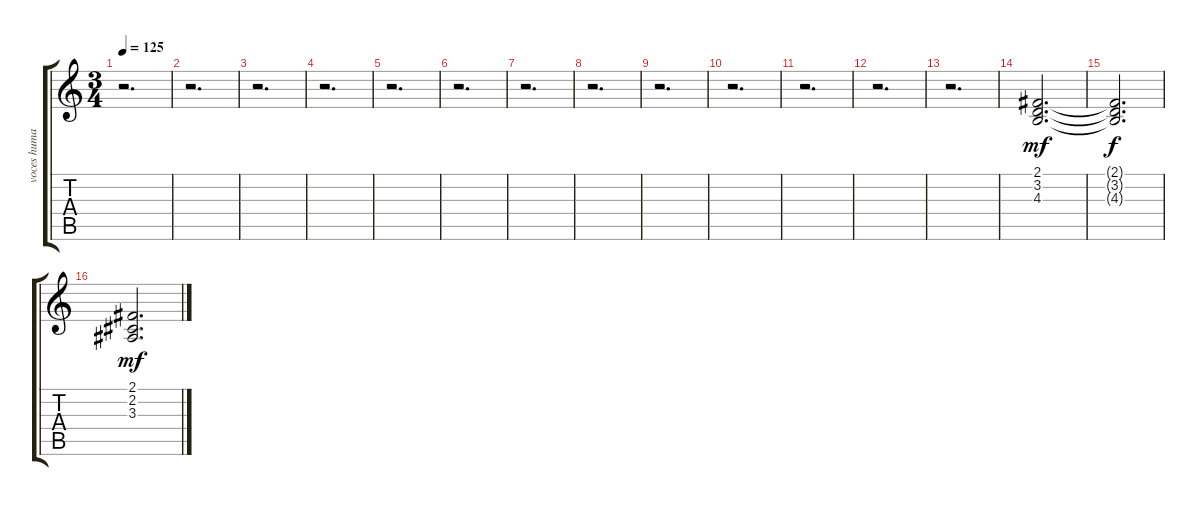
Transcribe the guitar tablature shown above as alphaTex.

\track ("voces humanas" "voces huma") {instrument choiraahs}
\staff {score tabs}
\tuning (E4 B3 G3 D3 A2 E2) {hide}
\ts (3 4)
\tempo 125
\clef g2
\ks c
r.2{d dy f} |
r.2{d} |
r.2{d} |
r.2{d} |
r.2{d} |
r.2{d} |
r.2{d} |
r.2{d} |
r.2{d} |
r.2{d} |
r.2{d} |
r.2{d} |
r.2{d} |
(2.1 3.2 4.3).2{d dy mf} |
(2.1{t} 3.2{t} 4.3{t}).2{d dy f} |
(2.1 2.2 3.3).2{d dy mf}
